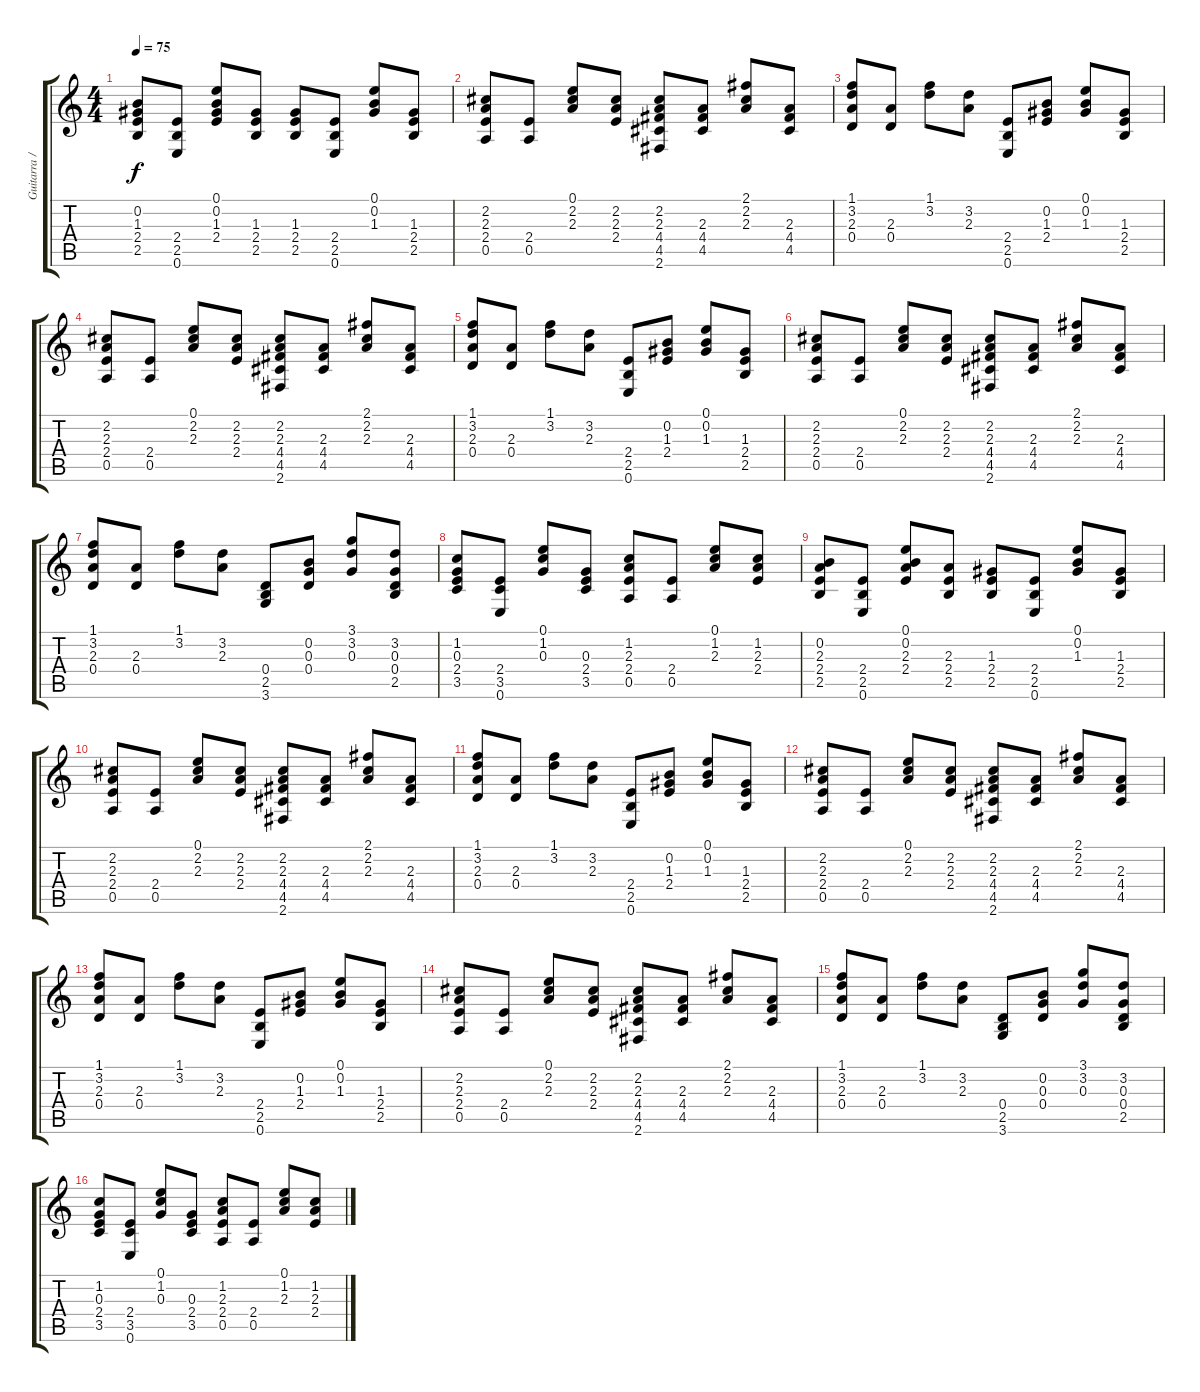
\track ("Guitarra / John" "Guitarra /") {instrument acousticguitarsteel}
\staff {score tabs}
\tuning (E4 B3 G3 D3 A2 E2) {hide}
\ts (4 4)
\tempo 75
\clef g2
\ks c
(0.2 1.3 2.4 2.5).8{dy f} (2.4 2.5 0.6).8 (0.1 0.2 1.3 2.4).8 (1.3 2.4 2.5).8 (1.3 2.4 2.5).8 (2.4 2.5 0.6).8 (0.1 0.2 1.3).8 (1.3 2.4 2.5).8 |
(2.2 2.3 2.4 0.5).8 (2.4 0.5).8 (0.1 2.2 2.3).8 (2.2 2.3 2.4).8 (2.2 2.3 4.4 4.5 2.6).8 (2.3 4.4 4.5).8 (2.1 2.2 2.3).8 (2.3 4.4 4.5).8 |
(1.1 3.2 2.3 0.4).8 (2.3 0.4).8 (1.1 3.2).8 (3.2 2.3).8 (2.4 2.5 0.6).8 (0.2 1.3 2.4).8 (0.1 0.2 1.3).8 (1.3 2.4 2.5).8 |
(2.2 2.3 2.4 0.5).8 (2.4 0.5).8 (0.1 2.2 2.3).8 (2.2 2.3 2.4).8 (2.2 2.3 4.4 4.5 2.6).8 (2.3 4.4 4.5).8 (2.1 2.2 2.3).8 (2.3 4.4 4.5).8 |
(1.1 3.2 2.3 0.4).8 (2.3 0.4).8 (1.1 3.2).8 (3.2 2.3).8 (2.4 2.5 0.6).8 (0.2 1.3 2.4).8 (0.1 0.2 1.3).8 (1.3 2.4 2.5).8 |
(2.2 2.3 2.4 0.5).8 (2.4 0.5).8 (0.1 2.2 2.3).8 (2.2 2.3 2.4).8 (2.2 2.3 4.4 4.5 2.6).8 (2.3 4.4 4.5).8 (2.1 2.2 2.3).8 (2.3 4.4 4.5).8 |
(1.1 3.2 2.3 0.4).8 (2.3 0.4).8 (1.1 3.2).8 (3.2 2.3).8 (0.4 2.5 3.6).8 (0.2 0.3 0.4).8 (3.1 3.2 0.3).8 (3.2 0.3 0.4 2.5).8 |
(1.2 0.3 2.4 3.5).8 (2.4 3.5 0.6).8 (0.1 1.2 0.3).8 (0.3 2.4 3.5).8 (1.2 2.3 2.4 0.5).8 (2.4 0.5).8 (0.1 1.2 2.3).8 (1.2 2.3 2.4).8 |
(0.2 2.3 2.4 2.5).8 (2.4 2.5 0.6).8 (0.1 0.2 2.3 2.4).8 (2.3 2.4 2.5).8 (1.3 2.4 2.5).8 (2.4 2.5 0.6).8 (0.1 0.2 1.3).8 (1.3 2.4 2.5).8 |
(2.2 2.3 2.4 0.5).8 (2.4 0.5).8 (0.1 2.2 2.3).8 (2.2 2.3 2.4).8 (2.2 2.3 4.4 4.5 2.6).8 (2.3 4.4 4.5).8 (2.1 2.2 2.3).8 (2.3 4.4 4.5).8 |
(1.1 3.2 2.3 0.4).8 (2.3 0.4).8 (1.1 3.2).8 (3.2 2.3).8 (2.4 2.5 0.6).8 (0.2 1.3 2.4).8 (0.1 0.2 1.3).8 (1.3 2.4 2.5).8 |
(2.2 2.3 2.4 0.5).8 (2.4 0.5).8 (0.1 2.2 2.3).8 (2.2 2.3 2.4).8 (2.2 2.3 4.4 4.5 2.6).8 (2.3 4.4 4.5).8 (2.1 2.2 2.3).8 (2.3 4.4 4.5).8 |
(1.1 3.2 2.3 0.4).8 (2.3 0.4).8 (1.1 3.2).8 (3.2 2.3).8 (2.4 2.5 0.6).8 (0.2 1.3 2.4).8 (0.1 0.2 1.3).8 (1.3 2.4 2.5).8 |
(2.2 2.3 2.4 0.5).8 (2.4 0.5).8 (0.1 2.2 2.3).8 (2.2 2.3 2.4).8 (2.2 2.3 4.4 4.5 2.6).8 (2.3 4.4 4.5).8 (2.1 2.2 2.3).8 (2.3 4.4 4.5).8 |
(1.1 3.2 2.3 0.4).8 (2.3 0.4).8 (1.1 3.2).8 (3.2 2.3).8 (0.4 2.5 3.6).8 (0.2 0.3 0.4).8 (3.1 3.2 0.3).8 (3.2 0.3 0.4 2.5).8 |
(1.2 0.3 2.4 3.5).8 (2.4 3.5 0.6).8 (0.1 1.2 0.3).8 (0.3 2.4 3.5).8 (1.2 2.3 2.4 0.5).8 (2.4 0.5).8 (0.1 1.2 2.3).8 (1.2 2.3 2.4).8
